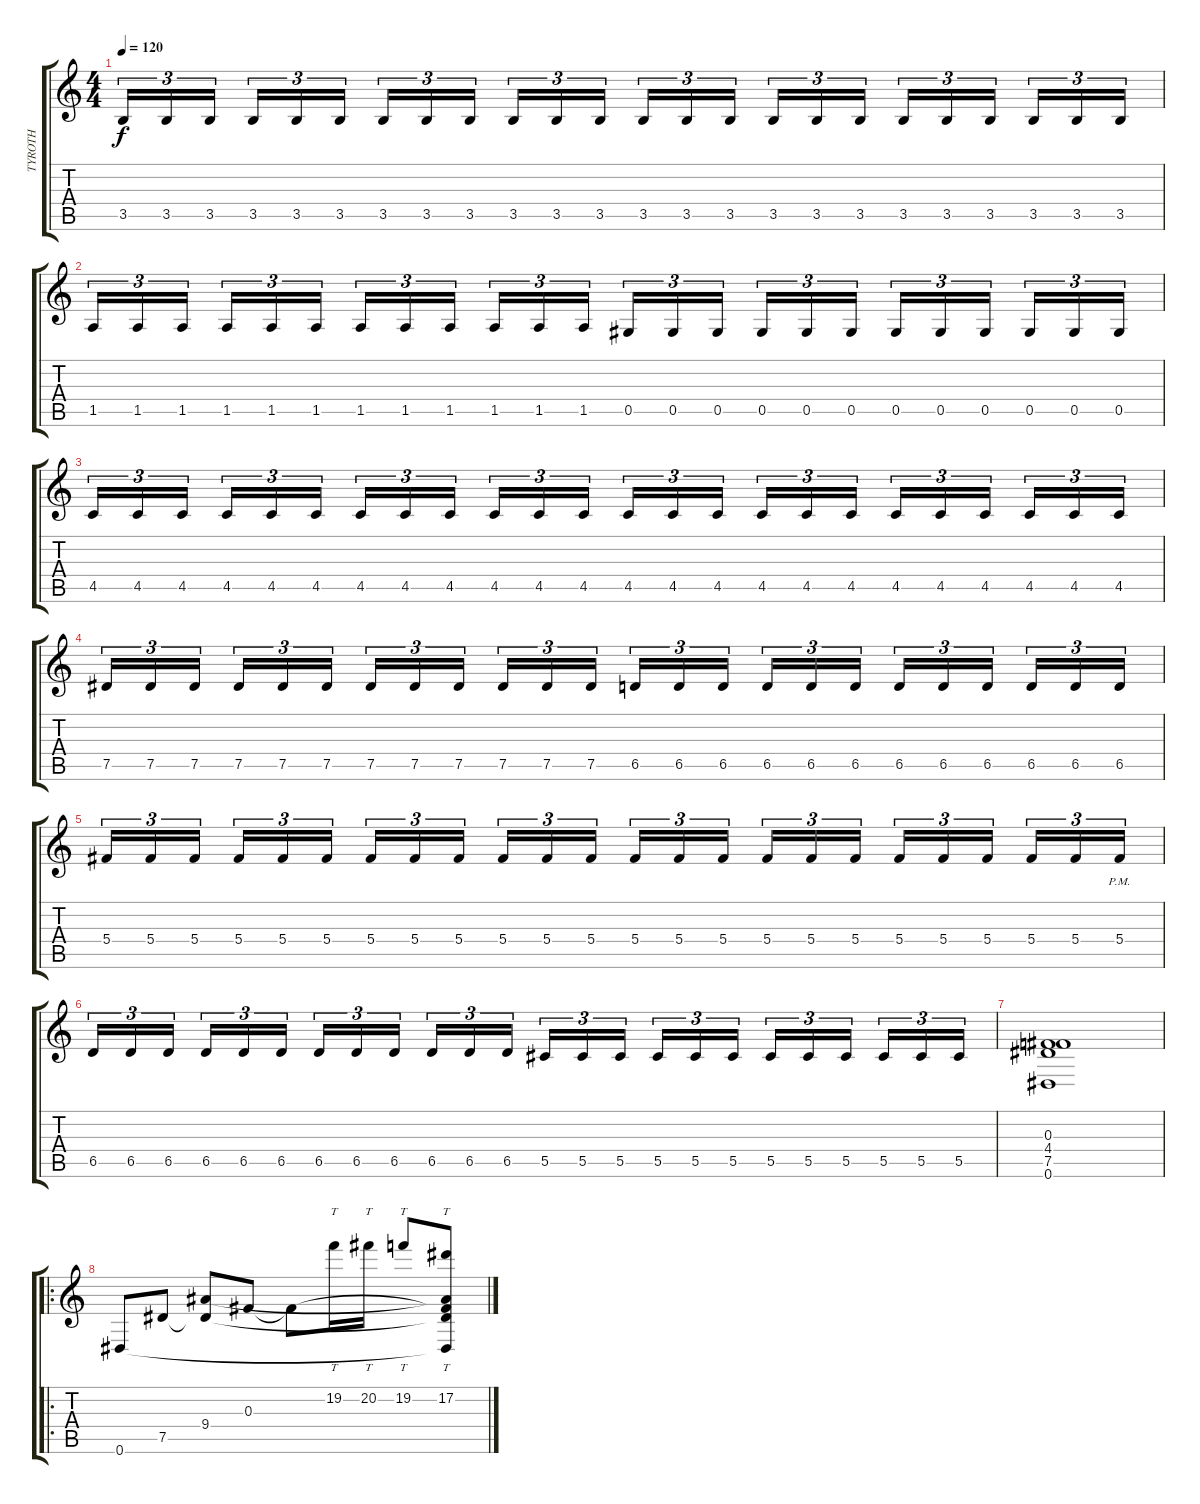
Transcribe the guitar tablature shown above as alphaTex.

\track ("TYROTH" "TYROTH") {instrument distortionguitar}
\staff {score tabs}
\tuning (Eb4 Bb3 Gb3 Db3 Ab2 Eb2) {hide}
\ts (4 4)
\tempo 120
\clef g2
\ks c
3.5.16{tu (3 2) dy f} 3.5.16{tu (3 2)} 3.5.16{tu (3 2) beam splitsecondary} 3.5.16{tu (3 2)} 3.5.16{tu (3 2)} 3.5.16{tu (3 2)} 3.5.16{tu (3 2)} 3.5.16{tu (3 2)} 3.5.16{tu (3 2) beam splitsecondary} 3.5.16{tu (3 2)} 3.5.16{tu (3 2)} 3.5.16{tu (3 2)} 3.5.16{tu (3 2)} 3.5.16{tu (3 2)} 3.5.16{tu (3 2) beam splitsecondary} 3.5.16{tu (3 2)} 3.5.16{tu (3 2)} 3.5.16{tu (3 2)} 3.5.16{tu (3 2)} 3.5.16{tu (3 2)} 3.5.16{tu (3 2) beam splitsecondary} 3.5.16{tu (3 2)} 3.5.16{tu (3 2)} 3.5.16{tu (3 2)} |
1.5.16{tu (3 2)} 1.5.16{tu (3 2)} 1.5.16{tu (3 2) beam splitsecondary} 1.5.16{tu (3 2)} 1.5.16{tu (3 2)} 1.5.16{tu (3 2)} 1.5.16{tu (3 2)} 1.5.16{tu (3 2)} 1.5.16{tu (3 2) beam splitsecondary} 1.5.16{tu (3 2)} 1.5.16{tu (3 2)} 1.5.16{tu (3 2)} 0.5.16{tu (3 2)} 0.5.16{tu (3 2)} 0.5.16{tu (3 2) beam splitsecondary} 0.5.16{tu (3 2)} 0.5.16{tu (3 2)} 0.5.16{tu (3 2)} 0.5.16{tu (3 2)} 0.5.16{tu (3 2)} 0.5.16{tu (3 2) beam splitsecondary} 0.5.16{tu (3 2)} 0.5.16{tu (3 2)} 0.5.16{tu (3 2)} |
4.5.16{tu (3 2)} 4.5.16{tu (3 2)} 4.5.16{tu (3 2) beam splitsecondary} 4.5.16{tu (3 2)} 4.5.16{tu (3 2)} 4.5.16{tu (3 2)} 4.5.16{tu (3 2)} 4.5.16{tu (3 2)} 4.5.16{tu (3 2) beam splitsecondary} 4.5.16{tu (3 2)} 4.5.16{tu (3 2)} 4.5.16{tu (3 2)} 4.5.16{tu (3 2)} 4.5.16{tu (3 2)} 4.5.16{tu (3 2) beam splitsecondary} 4.5.16{tu (3 2)} 4.5.16{tu (3 2)} 4.5.16{tu (3 2)} 4.5.16{tu (3 2)} 4.5.16{tu (3 2)} 4.5.16{tu (3 2) beam splitsecondary} 4.5.16{tu (3 2)} 4.5.16{tu (3 2)} 4.5.16{tu (3 2)} |
7.5.16{tu (3 2)} 7.5.16{tu (3 2)} 7.5.16{tu (3 2) beam splitsecondary} 7.5.16{tu (3 2)} 7.5.16{tu (3 2)} 7.5.16{tu (3 2)} 7.5.16{tu (3 2)} 7.5.16{tu (3 2)} 7.5.16{tu (3 2) beam splitsecondary} 7.5.16{tu (3 2)} 7.5.16{tu (3 2)} 7.5.16{tu (3 2)} 6.5.16{tu (3 2)} 6.5.16{tu (3 2)} 6.5.16{tu (3 2) beam splitsecondary} 6.5.16{tu (3 2)} 6.5.16{tu (3 2)} 6.5.16{tu (3 2)} 6.5.16{tu (3 2)} 6.5.16{tu (3 2)} 6.5.16{tu (3 2) beam splitsecondary} 6.5.16{tu (3 2)} 6.5.16{tu (3 2)} 6.5.16{tu (3 2)} |
5.4.16{tu (3 2)} 5.4.16{tu (3 2)} 5.4.16{tu (3 2) beam splitsecondary} 5.4.16{tu (3 2)} 5.4.16{tu (3 2)} 5.4.16{tu (3 2)} 5.4.16{tu (3 2)} 5.4.16{tu (3 2)} 5.4.16{tu (3 2) beam splitsecondary} 5.4.16{tu (3 2)} 5.4.16{tu (3 2)} 5.4.16{tu (3 2)} 5.4.16{tu (3 2)} 5.4.16{tu (3 2)} 5.4.16{tu (3 2) beam splitsecondary} 5.4.16{tu (3 2)} 5.4.16{tu (3 2)} 5.4.16{tu (3 2)} 5.4.16{tu (3 2)} 5.4.16{tu (3 2)} 5.4.16{tu (3 2) beam splitsecondary} 5.4.16{tu (3 2)} 5.4.16{tu (3 2)} 5.4{pm}.16{tu (3 2)} |
6.5.16{tu (3 2)} 6.5.16{tu (3 2)} 6.5.16{tu (3 2) beam splitsecondary} 6.5.16{tu (3 2)} 6.5.16{tu (3 2)} 6.5.16{tu (3 2)} 6.5.16{tu (3 2)} 6.5.16{tu (3 2)} 6.5.16{tu (3 2) beam splitsecondary} 6.5.16{tu (3 2)} 6.5.16{tu (3 2)} 6.5.16{tu (3 2)} 5.5.16{tu (3 2)} 5.5.16{tu (3 2)} 5.5.16{tu (3 2) beam splitsecondary} 5.5.16{tu (3 2)} 5.5.16{tu (3 2)} 5.5.16{tu (3 2)} 5.5.16{tu (3 2)} 5.5.16{tu (3 2)} 5.5.16{tu (3 2) beam splitsecondary} 5.5.16{tu (3 2)} 5.5.16{tu (3 2)} 5.5.16{tu (3 2)} |
(0.3 4.4 7.5 0.6).1{instrument acousticguitarsteel} |
\ro
0.6.8 7.5.8 (9.4 7.5{t}).8 0.3.8 0.3{t}.8 19.2.16{tt} 20.2.16{tt} 19.2.8{tt} (17.2 0.3{t} 9.4{t} 7.5{t} 0.6{t}).8{tt}
